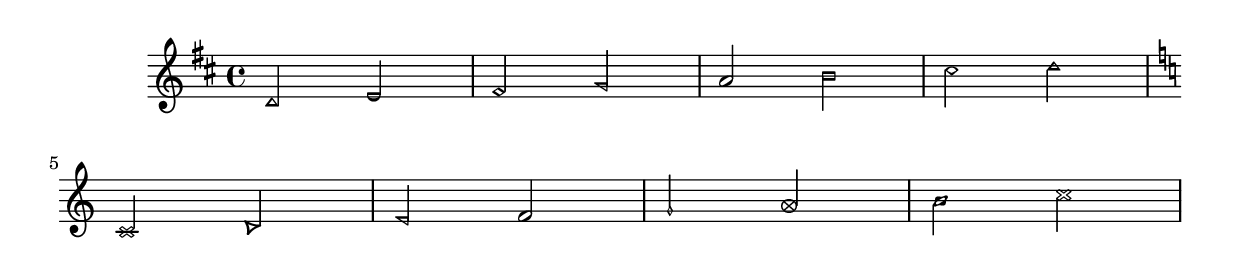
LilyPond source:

%% Do not edit this file; it is automatically
%% generated from LSR http://lsr.dsi.unimi.it
%% This file is in the public domain.
\version "2.13.10"

\header {
  lsrtags = "pitches, editorial-annotations"

%% Translation of GIT committish: 4385ed4cc738e164a95798862580b4b86703356f
  doctitlees = "Aplicar estilos de cabeza según la nota de la escala"
  texidoces = "
La propiedad @code{shapeNoteStyles} se puede usar para definir varios
estilos de cabezas de nota para cada grado de la escala (según esté
establecido por la armadura o por la propiedad @code{tonic}).  Esta
propiedad requiere un conjunto de símbolos, que pueden ser puramente
arbitrarios (se permiten expresiones geométricas como @code{triangle},
triángulo, @code{cross}, aspas, y @code{xcircle}, círculo con aspas) o
basados en una antigua tradición americana de grabado (ciertos nombres
de nota latinos trambién se permiten).

Dicho esto, para imitar antiguos cancioneros americanos, existen varios
estilos predefinidos de cabezas de nota disponibles a través de
instrucciones de abreviatura como @code{\\aikenHeads} o
@code{\\sacredHarpHeads}.

Este ejemplo muestra distintas formas de obtener cabezas de notas con forma,
y muestra la capacidad de transportar una melodía sin perder la
correspondencia entre las funciones armónicas y los estilos de cabezas de
nota.

"

%% Translation of GIT committish: d96023d8792c8af202c7cb8508010c0d3648899d
  doctitlede = "Notenkopfstile basierend auf der Tonleiterstufe erstellen"
  texidocde = "
Die @code{shapeNoteStyles}-(NotenFormenStile)-Eigenschaft kann benutzt
werden, um verschiedene Notenstile für jeden Schritt der Tonleiter
zu definieren (vorgegeben von der Tonart oder der @qq{tonic}
(Tonika)-Eigneschaft.  Diese Eigenschaft braucht eine Anzahl von Symbolen,
welche beliebig sein können (geometrische Ausdrücke wie @code{triangle}
(Dreieck), @code{cross} (Kreuz) und @code{xcircle} (X-Kreis) sind erlaubt)
oder basierend auf einer alten amerikanischen Notensatztradition (einige
lateinische Notenbezeichnungen sind auch erlaubt).

Um alte amerikanische Liederbücher zu imitieren, gibt es einige
vordefinierte Notenstile wie etwa @code{\\aikenHeads} (im Stil von Aiken)
oder @code{\\sacredHarpHeads} (im Stil der Sacred Harp-Tradition).

Dieses Beispiel zeigt, wie man unterschiedlich geformte Noten erhält und
eine Melodie transponieren kann, ohne dass das Verhältnis zwischen den
harmonischen Funktionen und dem Notenstil verloren geht.

"
%% Translation of GIT committish: 59968a089729d7400f8ece38d5bc98dbb3656a2b
  texidocfr = "
La propriété @code{shapeNoteStyles} permet d'affecter un profil
particulier à chaque degré de la gamme -- à partir de l'armure ou
de la propriété @code{tonic}.  Ses valeurs sont constituées d'une liste 
de symboles, qu'il s'agisse de formes géométriques (@code{triangle},
@code{cross}, ou @code{xcircle}) ou basés sur la tradition des graveurs
américains (avec quelques noms de note latins).

LilyPond dispose de deux raccourcis, @code{\aikenHeads} et
@code{\sacredHarpHeads}, permettant de reproduire déanciens recueils de
chansons américaines. 

L'exemple suivant montre plusieurs manières de profiler les têtes de
note, ainsi que la capacité de trnsposer tout en respectant la fonction
harmonique de chaque note dans la gamme. 

"
  doctitlefr = "Profilage des notes selon leur degré dans la gamme"


  texidoc = "
The @code{shapeNoteStyles} property can be used to define various note
head styles for each step of the scale (as set by the key signature or
the @code{tonic} property). This property requires a set of symbols,
which can be purely arbitrary (geometrical expressions such as
@code{triangle}, @code{cross}, and @code{xcircle} are allowed) or based
on old American engraving tradition (some latin note names are also
allowed).

That said, to imitate old American song books, there are several
predefined note head styles available through shortcut commands such as
@code{\\aikenHeads} or @code{\\sacredHarpHeads}.

This example shows different ways to obtain shape note heads, and
demonstrates the ability to transpose a melody without losing the
correspondence between harmonic functions and note head styles.

"
  doctitle = "Applying note head styles depending on the step of the scale"
} % begin verbatim

fragment = {
  \key c \major
  c2 d
  e2 f
  g2 a
  b2 c
}

\new Staff {
  \transpose c d
  \relative c' {
    \set shapeNoteStyles = #'#(do re mi fa
                               #f la ti)
    \fragment
  }

  \break

  \relative c' {
    \set shapeNoteStyles = #'#(cross triangle fa #f
                               mensural xcircle diamond)
    \fragment
  }
}

